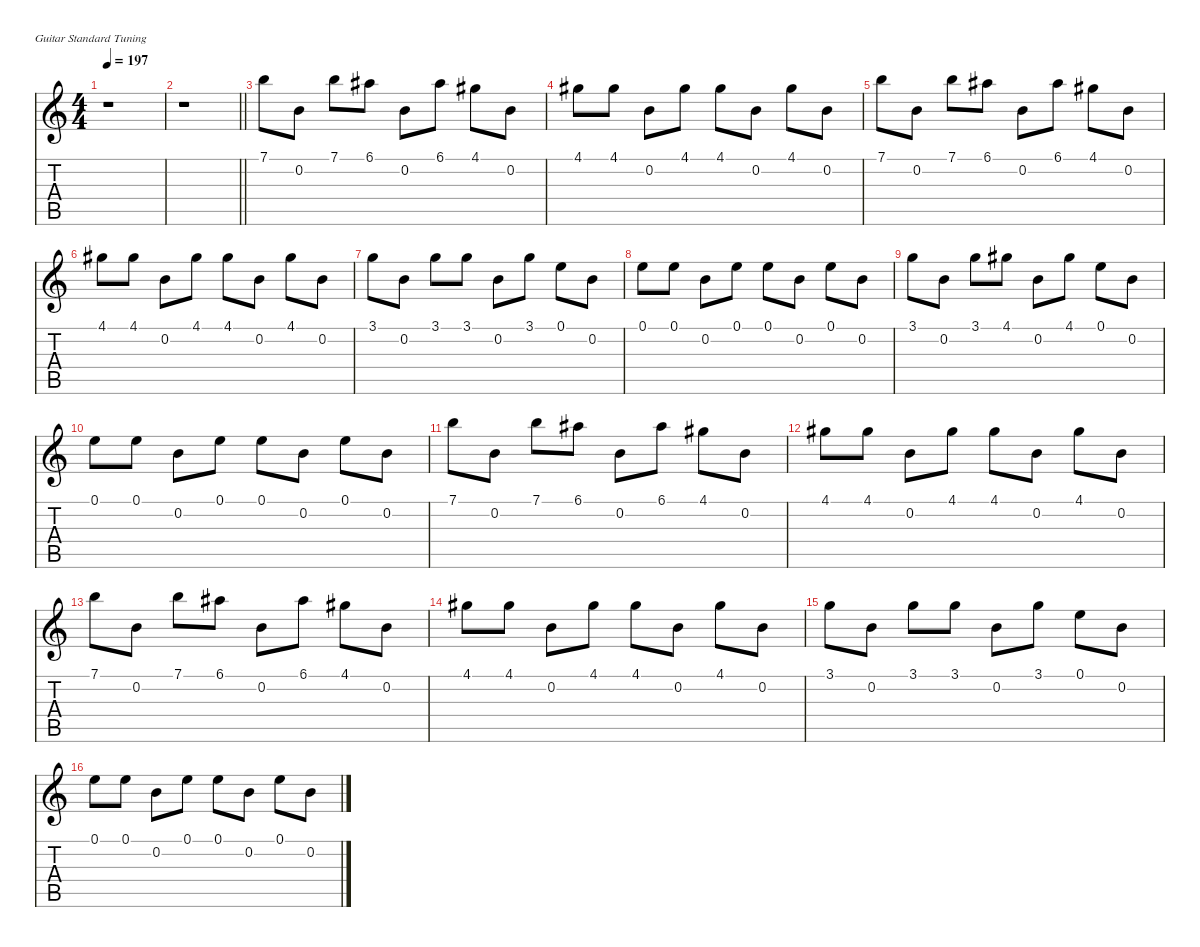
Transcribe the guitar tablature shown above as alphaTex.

\defaultSystemsLayout 4
\hideDynamics
\bracketExtendMode nobrackets
\singleTrackTrackNamePolicy hidden
\multiTrackTrackNamePolicy hidden
\firstSystemTrackNameMode fullname
\firstSystemTrackNameOrientation horizontal
\otherSystemsTrackNameOrientation horizontal
\track ("Guitar 2" "s.guit.") {defaultSystemsLayout 8 instrument acousticguitarsteel}
\staff {score tabs}
\tuning (E4 B3 G3 D3 A2 E2)
\ts (4 4)
\tempo 197
\clef g2
\ks c
r.1{dy f beam Down} |
\barLineRight lightlight
r.1{beam Down} |
7.1.8{instrument overdrivenguitar beam Down} 0.2.8{beam Down} 7.1.8{beam Down} 6.1{acc #}.8{beam Down} 0.2.8{beam Down} 6.1{acc #}.8{beam Down} 4.1{acc #}.8{beam Down} 0.2.8{beam Down} |
4.1{acc #}.8{beam Down} 4.1{acc #}.8{beam Down} 0.2.8{beam Down} 4.1{acc #}.8{beam Down} 4.1{acc #}.8{beam Down} 0.2.8{beam Down} 4.1{acc #}.8{beam Down} 0.2.8{beam Down} |
7.1.8{beam Down} 0.2.8{beam Down} 7.1.8{beam Down} 6.1{acc #}.8{beam Down} 0.2.8{beam Down} 6.1{acc #}.8{beam Down} 4.1{acc #}.8{beam Down} 0.2.8{beam Down} |
4.1{acc #}.8{beam Down} 4.1{acc #}.8{beam Down} 0.2.8{beam Down} 4.1{acc #}.8{beam Down} 4.1{acc #}.8{beam Down} 0.2.8{beam Down} 4.1{acc #}.8{beam Down} 0.2.8{beam Down} |
3.1.8{beam Down} 0.2.8{beam Down} 3.1.8{beam Down} 3.1.8{beam Down} 0.2.8{beam Down} 3.1.8{beam Down} 0.1.8{beam Down} 0.2.8{beam Down} |
0.1.8{beam Down} 0.1.8{beam Down} 0.2.8{beam Down} 0.1.8{beam Down} 0.1.8{beam Down} 0.2.8{beam Down} 0.1.8{beam Down} 0.2.8{beam Down} |
3.1.8{beam Down} 0.2.8{beam Down} 3.1.8{beam Down} 4.1{acc #}.8{beam Down} 0.2.8{beam Down} 4.1{acc #}.8{beam Down} 0.1.8{beam Down} 0.2.8{beam Down} |
0.1.8{beam Down} 0.1.8{beam Down} 0.2.8{beam Down} 0.1.8{beam Down} 0.1.8{beam Down} 0.2.8{beam Down} 0.1.8{beam Down} 0.2.8{beam Down} |
7.1.8{beam Down} 0.2.8{beam Down} 7.1.8{beam Down} 6.1{acc #}.8{beam Down} 0.2.8{beam Down} 6.1{acc #}.8{beam Down} 4.1{acc #}.8{beam Down} 0.2.8{beam Down} |
4.1{acc #}.8{beam Down} 4.1{acc #}.8{beam Down} 0.2.8{beam Down} 4.1{acc #}.8{beam Down} 4.1{acc #}.8{beam Down} 0.2.8{beam Down} 4.1{acc #}.8{beam Down} 0.2.8{beam Down} |
7.1.8{beam Down} 0.2.8{beam Down} 7.1.8{beam Down} 6.1{acc #}.8{beam Down} 0.2.8{beam Down} 6.1{acc #}.8{beam Down} 4.1{acc #}.8{beam Down} 0.2.8{beam Down} |
4.1{acc #}.8{beam Down} 4.1{acc #}.8{beam Down} 0.2.8{beam Down} 4.1{acc #}.8{beam Down} 4.1{acc #}.8{beam Down} 0.2.8{beam Down} 4.1{acc #}.8{beam Down} 0.2.8{beam Down} |
3.1.8{beam Down} 0.2.8{beam Down} 3.1.8{beam Down} 3.1.8{beam Down} 0.2.8{beam Down} 3.1.8{beam Down} 0.1.8{beam Down} 0.2.8{beam Down} |
0.1.8{beam Down} 0.1.8{beam Down} 0.2.8{beam Down} 0.1.8{beam Down} 0.1.8{beam Down} 0.2.8{beam Down} 0.1.8{beam Down} 0.2.8{beam Down}
